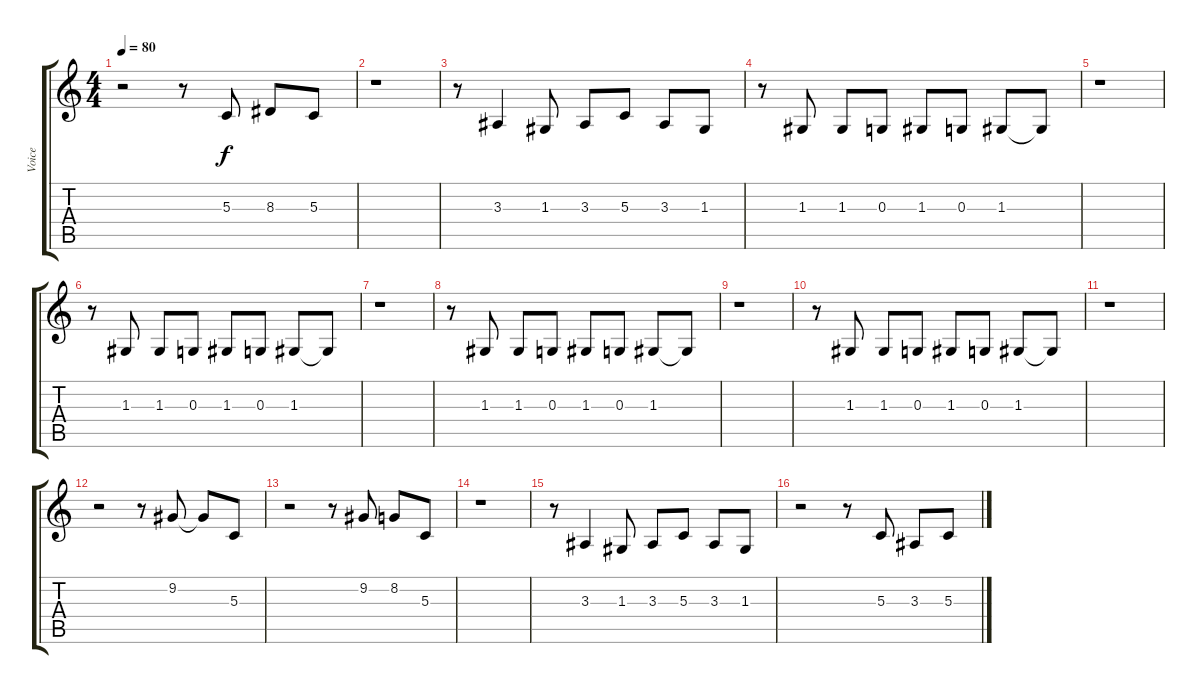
\track ("Voice" "Voice") {instrument clarinet}
\staff {score tabs}
\tuning (E4 B3 G3 D3 A2 E2) {hide}
\ts (4 4)
\tempo 80
\clef g2
\ks c
r.2{dy f} r.8 5.3.8 8.3.8 5.3.8 |
r.1 |
r.8 3.3.4 1.3.8 3.3.8 5.3.8 3.3.8 1.3.8 |
r.8 1.3.8 1.3.8 0.3.8 1.3.8 0.3.8 1.3.8 1.3{t}.8 |
r.1 |
r.8 1.3.8 1.3.8 0.3.8 1.3.8 0.3.8 1.3.8 1.3{t}.8 |
r.1 |
r.8 1.3.8 1.3.8 0.3.8 1.3.8 0.3.8 1.3.8 1.3{t}.8 |
r.1 |
r.8 1.3.8 1.3.8 0.3.8 1.3.8 0.3.8 1.3.8 1.3{t}.8 |
r.1 |
r.2 r.8 9.2.8 9.2{t}.8 5.3.8 |
r.2 r.8 9.2.8 8.2.8 5.3.8 |
r.1 |
r.8 3.3.4 1.3.8 3.3.8 5.3.8 3.3.8 1.3.8 |
r.2 r.8 5.3.8 3.3.8 5.3.8
